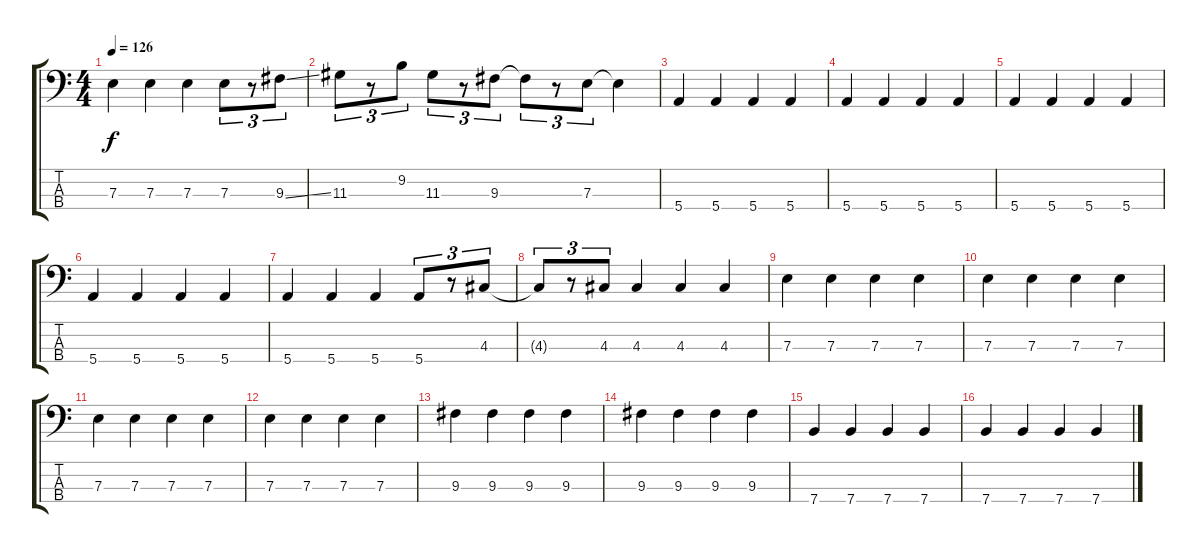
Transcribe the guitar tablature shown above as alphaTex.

\track "" {instrument electricbasspick}
\staff {score tabs}
\tuning (G2 D2 A1 E1) {hide}
\ts (4 4)
\tempo 126
\clef f4
\ks c
7.3.4{dy f} 7.3.4 7.3.4 7.3.8{tu (3 2)} r.8{tu (3 2)} 9.3{ss}.8{tu (3 2)} |
11.3.8{tu (3 2)} r.8{tu (3 2)} 9.2.8{tu (3 2)} 11.3.8{tu (3 2)} r.8{tu (3 2)} 9.3.8{tu (3 2)} 9.3{t}.8{tu (3 2)} r.8{tu (3 2)} 7.3.8{tu (3 2)} 7.3{t}.4 |
5.4.4 5.4.4 5.4.4 5.4.4 |
5.4.4 5.4.4 5.4.4 5.4.4 |
5.4.4 5.4.4 5.4.4 5.4.4 |
5.4.4 5.4.4 5.4.4 5.4.4 |
5.4.4 5.4.4 5.4.4 5.4.8{tu (3 2)} r.8{tu (3 2)} 4.3.8{tu (3 2)} |
4.3{t}.8{tu (3 2)} r.8{tu (3 2)} 4.3.8{tu (3 2)} 4.3.4 4.3.4 4.3.4 |
7.3.4 7.3.4 7.3.4 7.3.4 |
7.3.4 7.3.4 7.3.4 7.3.4 |
7.3.4 7.3.4 7.3.4 7.3.4 |
7.3.4 7.3.4 7.3.4 7.3.4 |
9.3.4 9.3.4 9.3.4 9.3.4 |
9.3.4 9.3.4 9.3.4 9.3.4 |
7.4.4 7.4.4 7.4.4 7.4.4 |
7.4.4 7.4.4 7.4.4 7.4.4
